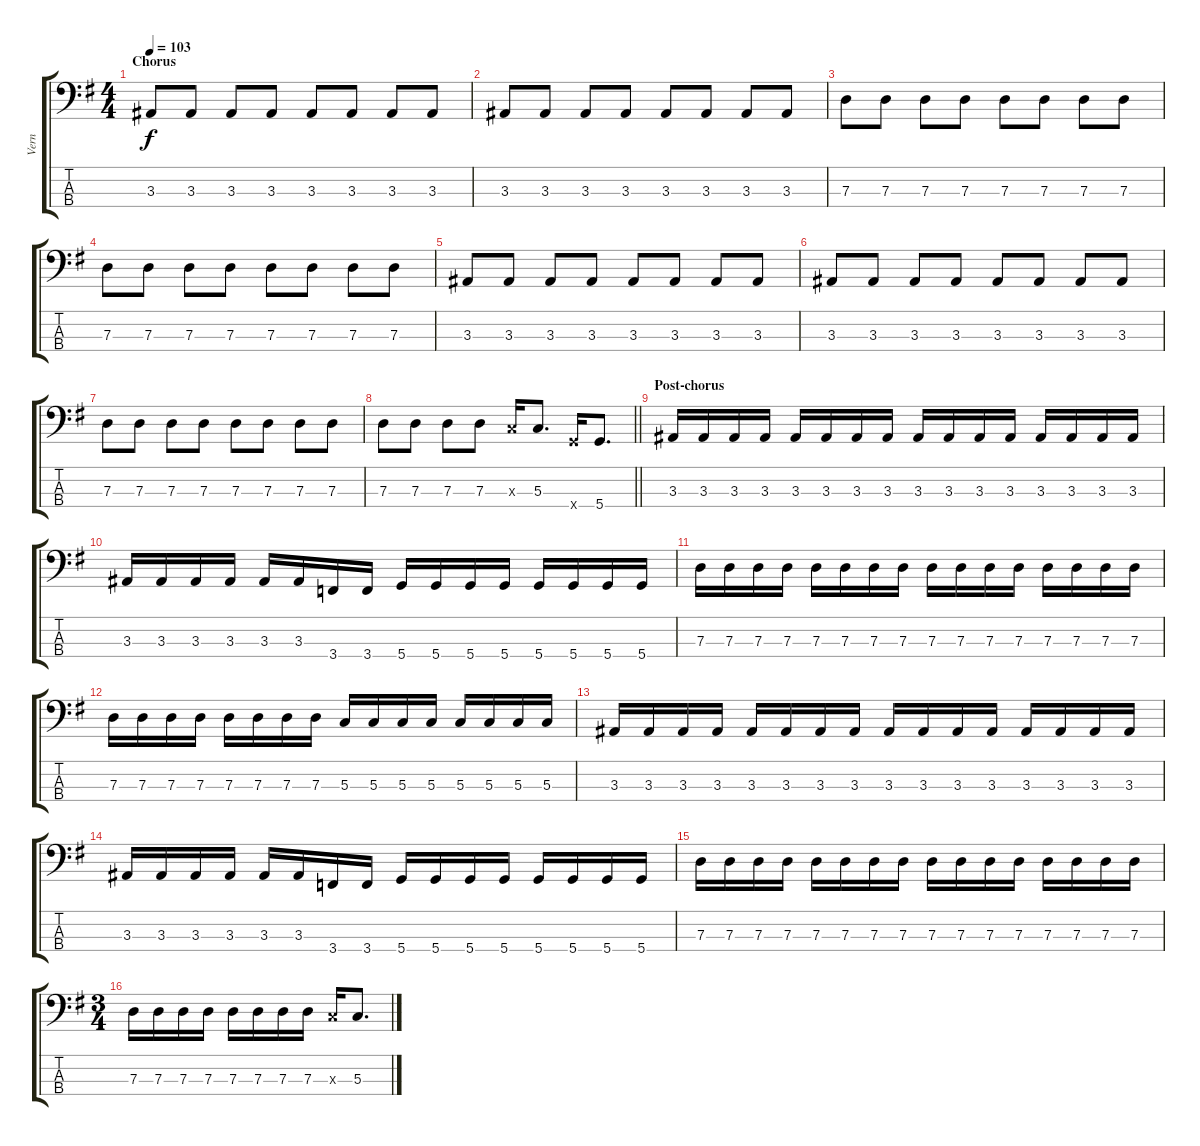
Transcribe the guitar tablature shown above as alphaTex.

\track ("Vern" "Vern") {instrument electricbassfinger}
\staff {score tabs}
\tuning (F2 C2 G1 D1) {hide}
\ts (4 4)
\section ("" "Chorus")
\tempo 103
\clef f4
\ks g
3.3.8{dy f} 3.3.8 3.3.8 3.3.8 3.3.8 3.3.8 3.3.8 3.3.8 |
3.3.8 3.3.8 3.3.8 3.3.8 3.3.8 3.3.8 3.3.8 3.3.8 |
7.3.8 7.3.8 7.3.8 7.3.8 7.3.8 7.3.8 7.3.8 7.3.8 |
7.3.8 7.3.8 7.3.8 7.3.8 7.3.8 7.3.8 7.3.8 7.3.8 |
3.3.8 3.3.8 3.3.8 3.3.8 3.3.8 3.3.8 3.3.8 3.3.8 |
3.3.8 3.3.8 3.3.8 3.3.8 3.3.8 3.3.8 3.3.8 3.3.8 |
7.3.8 7.3.8 7.3.8 7.3.8 7.3.8 7.3.8 7.3.8 7.3.8 |
\barLineRight lightlight
7.3.8 7.3.8 7.3.8 7.3.8 5.3{x}.16 5.3.8{d} 5.4{x}.16 5.4.8{d} |
\section ("" "Post-chorus")
3.3.16 3.3.16 3.3.16 3.3.16 3.3.16 3.3.16 3.3.16 3.3.16 3.3.16 3.3.16 3.3.16 3.3.16 3.3.16 3.3.16 3.3.16 3.3.16 |
3.3.16 3.3.16 3.3.16 3.3.16 3.3.16 3.3.16 3.4.16 3.4.16 5.4.16 5.4.16 5.4.16 5.4.16 5.4.16 5.4.16 5.4.16 5.4.16 |
7.3.16 7.3.16 7.3.16 7.3.16 7.3.16 7.3.16 7.3.16 7.3.16 7.3.16 7.3.16 7.3.16 7.3.16 7.3.16 7.3.16 7.3.16 7.3.16 |
7.3.16 7.3.16 7.3.16 7.3.16 7.3.16 7.3.16 7.3.16 7.3.16 5.3.16 5.3.16 5.3.16 5.3.16 5.3.16 5.3.16 5.3.16 5.3.16 |
3.3.16 3.3.16 3.3.16 3.3.16 3.3.16 3.3.16 3.3.16 3.3.16 3.3.16 3.3.16 3.3.16 3.3.16 3.3.16 3.3.16 3.3.16 3.3.16 |
3.3.16 3.3.16 3.3.16 3.3.16 3.3.16 3.3.16 3.4.16 3.4.16 5.4.16 5.4.16 5.4.16 5.4.16 5.4.16 5.4.16 5.4.16 5.4.16 |
7.3.16 7.3.16 7.3.16 7.3.16 7.3.16 7.3.16 7.3.16 7.3.16 7.3.16 7.3.16 7.3.16 7.3.16 7.3.16 7.3.16 7.3.16 7.3.16 |
\ts (3 4)
7.3.16 7.3.16 7.3.16 7.3.16 7.3.16 7.3.16 7.3.16 7.3.16 5.3{x}.16 5.3.8{d}
